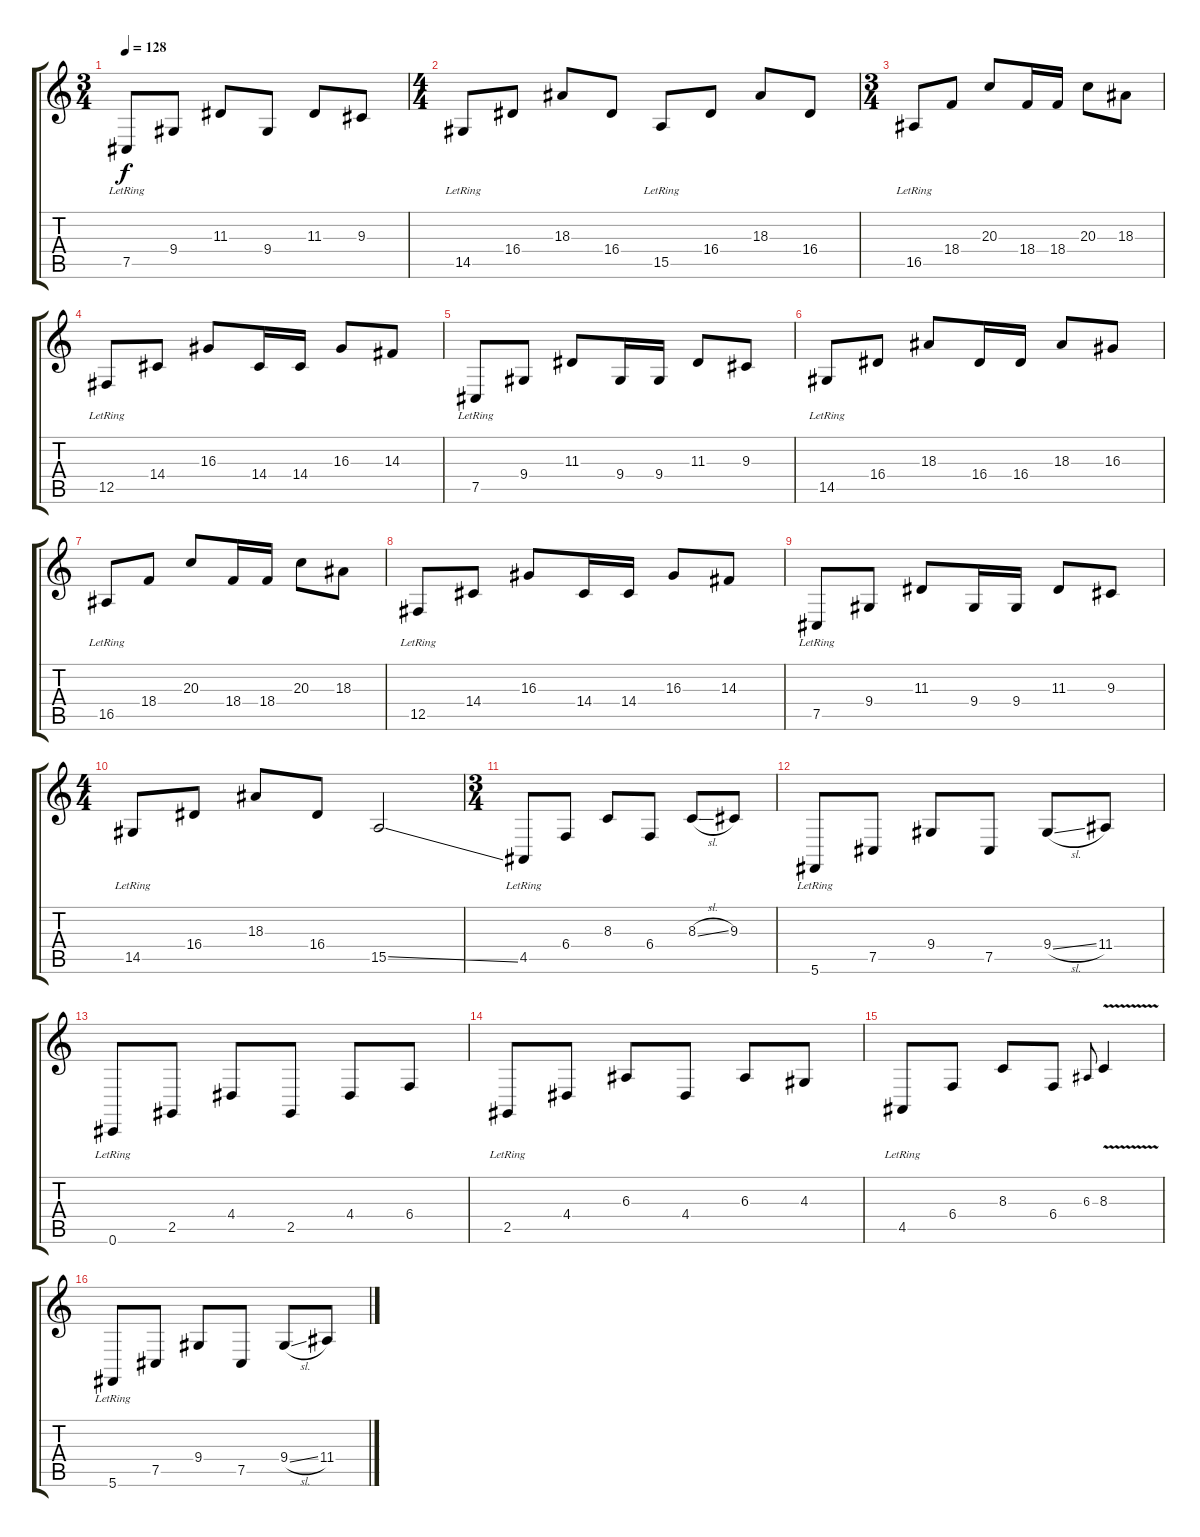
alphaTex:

\track "" {instrument fx4atmosphere}
\staff {score tabs}
\tuning (Db4 Ab3 E3 B2 Gb2 Db2) {hide}
\ts (3 4)
\tempo 128
\clef g2
\ks c
7.5{lr}.8{dy f} 9.4.8 11.3.8 9.4.8 11.3.8 9.3.8 |
\ts (4 4)
14.5{lr}.8 16.4.8 18.3.8 16.4.8 15.5{lr}.8 16.4.8 18.3.8 16.4.8 |
\ts (3 4)
16.5{lr}.8 18.4.8 20.3.8 18.4.16 18.4.16 20.3.8 18.3.8 |
12.5{lr}.8 14.4.8 16.3.8 14.4.16 14.4.16 16.3.8 14.3.8 |
7.5{lr}.8 9.4.8 11.3.8 9.4.16 9.4.16 11.3.8 9.3.8 |
14.5{lr}.8 16.4.8 18.3.8 16.4.16 16.4.16 18.3.8 16.3.8 |
16.5{lr}.8 18.4.8 20.3.8 18.4.16 18.4.16 20.3.8 18.3.8 |
12.5{lr}.8 14.4.8 16.3.8 14.4.16 14.4.16 16.3.8 14.3.8 |
7.5{lr}.8 9.4.8 11.3.8 9.4.16 9.4.16 11.3.8 9.3.8 |
\ts (4 4)
14.5{lr}.8 16.4.8 18.3.8 16.4.8 15.5{ss}.2 |
\ts (3 4)
4.5{lr}.8 6.4.8 8.3.8 6.4.8 8.3{sl}.8 9.3.8 |
5.6{lr}.8 7.5.8 9.4.8 7.5.8 9.4{sl}.8 11.4.8 |
0.6{lr}.8 2.5.8 4.4.8 2.5.8 4.4.8 6.4.8 |
2.5{lr}.8 4.4.8 6.3.8 4.4.8 6.3.8 4.3.8 |
4.5{lr}.8 6.4.8 8.3.8 6.4.8 6.3.8{gr onbeat} 8.3{v}.4 |
5.6{lr}.8 7.5.8 9.4.8 7.5.8 9.4{sl}.8 11.4.8
